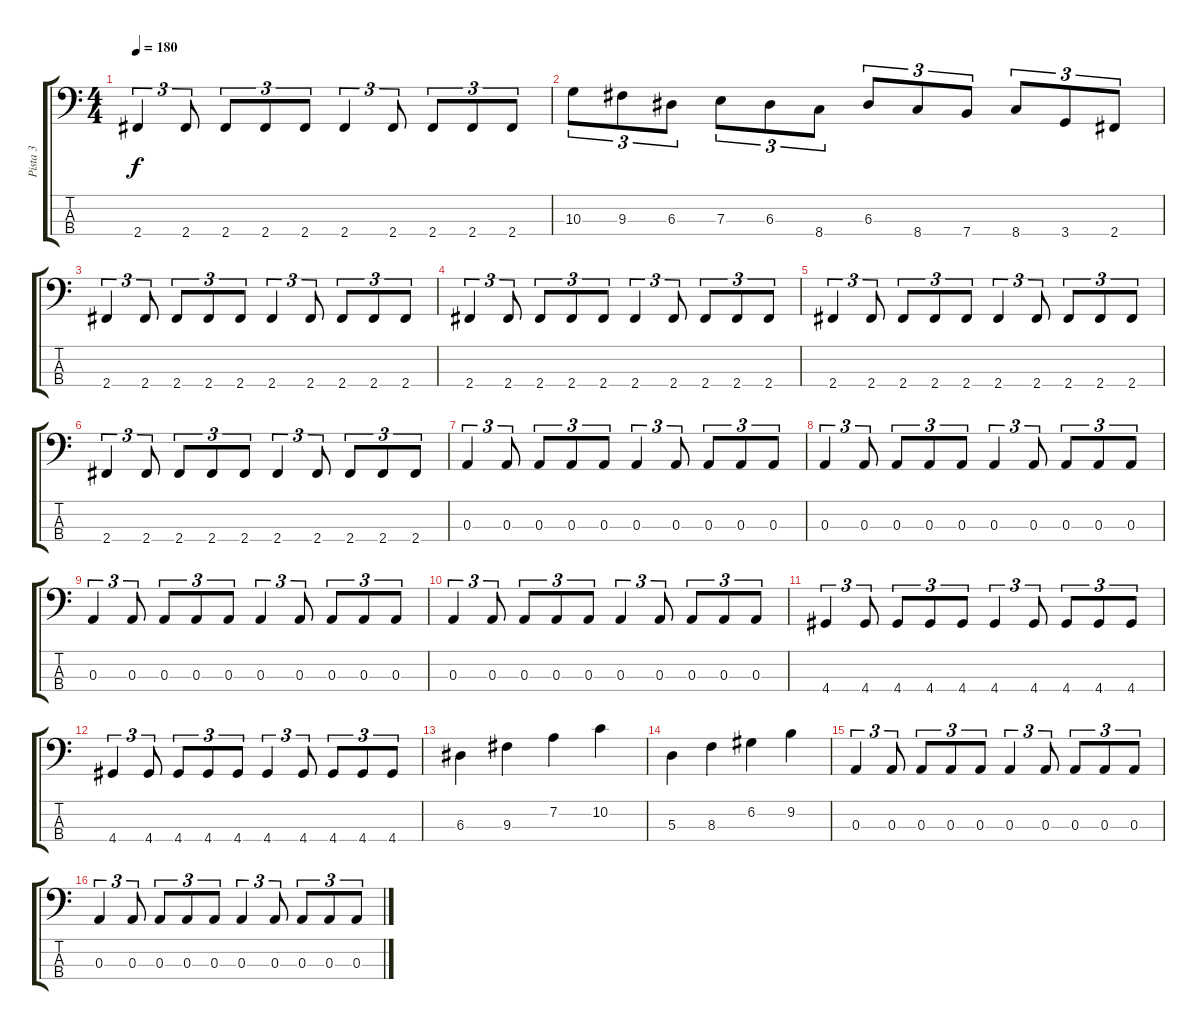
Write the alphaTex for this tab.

\track ("Pista 3" "Pista 3") {instrument electricbassfinger}
\staff {score tabs}
\tuning (G2 D2 A1 E1) {hide}
\ts (4 4)
\tempo 180
\clef f4
\ks c
2.4.4{tu (3 2) dy f} 2.4.8{tu (3 2)} 2.4.8{tu (3 2)} 2.4.8{tu (3 2)} 2.4.8{tu (3 2)} 2.4.4{tu (3 2)} 2.4.8{tu (3 2)} 2.4.8{tu (3 2)} 2.4.8{tu (3 2)} 2.4.8{tu (3 2)} |
10.3.8{tu (3 2)} 9.3.8{tu (3 2)} 6.3.8{tu (3 2)} 7.3.8{tu (3 2)} 6.3.8{tu (3 2)} 8.4.8{tu (3 2)} 6.3.8{tu (3 2)} 8.4.8{tu (3 2)} 7.4.8{tu (3 2)} 8.4.8{tu (3 2)} 3.4.8{tu (3 2)} 2.4.8{tu (3 2)} |
2.4.4{tu (3 2)} 2.4.8{tu (3 2)} 2.4.8{tu (3 2)} 2.4.8{tu (3 2)} 2.4.8{tu (3 2)} 2.4.4{tu (3 2)} 2.4.8{tu (3 2)} 2.4.8{tu (3 2)} 2.4.8{tu (3 2)} 2.4.8{tu (3 2)} |
2.4.4{tu (3 2)} 2.4.8{tu (3 2)} 2.4.8{tu (3 2)} 2.4.8{tu (3 2)} 2.4.8{tu (3 2)} 2.4.4{tu (3 2)} 2.4.8{tu (3 2)} 2.4.8{tu (3 2)} 2.4.8{tu (3 2)} 2.4.8{tu (3 2)} |
2.4.4{tu (3 2)} 2.4.8{tu (3 2)} 2.4.8{tu (3 2)} 2.4.8{tu (3 2)} 2.4.8{tu (3 2)} 2.4.4{tu (3 2)} 2.4.8{tu (3 2)} 2.4.8{tu (3 2)} 2.4.8{tu (3 2)} 2.4.8{tu (3 2)} |
2.4.4{tu (3 2)} 2.4.8{tu (3 2)} 2.4.8{tu (3 2)} 2.4.8{tu (3 2)} 2.4.8{tu (3 2)} 2.4.4{tu (3 2)} 2.4.8{tu (3 2)} 2.4.8{tu (3 2)} 2.4.8{tu (3 2)} 2.4.8{tu (3 2)} |
0.3.4{tu (3 2)} 0.3.8{tu (3 2)} 0.3.8{tu (3 2)} 0.3.8{tu (3 2)} 0.3.8{tu (3 2)} 0.3.4{tu (3 2)} 0.3.8{tu (3 2)} 0.3.8{tu (3 2)} 0.3.8{tu (3 2)} 0.3.8{tu (3 2)} |
0.3.4{tu (3 2)} 0.3.8{tu (3 2)} 0.3.8{tu (3 2)} 0.3.8{tu (3 2)} 0.3.8{tu (3 2)} 0.3.4{tu (3 2)} 0.3.8{tu (3 2)} 0.3.8{tu (3 2)} 0.3.8{tu (3 2)} 0.3.8{tu (3 2)} |
0.3.4{tu (3 2)} 0.3.8{tu (3 2)} 0.3.8{tu (3 2)} 0.3.8{tu (3 2)} 0.3.8{tu (3 2)} 0.3.4{tu (3 2)} 0.3.8{tu (3 2)} 0.3.8{tu (3 2)} 0.3.8{tu (3 2)} 0.3.8{tu (3 2)} |
0.3.4{tu (3 2)} 0.3.8{tu (3 2)} 0.3.8{tu (3 2)} 0.3.8{tu (3 2)} 0.3.8{tu (3 2)} 0.3.4{tu (3 2)} 0.3.8{tu (3 2)} 0.3.8{tu (3 2)} 0.3.8{tu (3 2)} 0.3.8{tu (3 2)} |
4.4.4{tu (3 2)} 4.4.8{tu (3 2)} 4.4.8{tu (3 2)} 4.4.8{tu (3 2)} 4.4.8{tu (3 2)} 4.4.4{tu (3 2)} 4.4.8{tu (3 2)} 4.4.8{tu (3 2)} 4.4.8{tu (3 2)} 4.4.8{tu (3 2)} |
4.4.4{tu (3 2)} 4.4.8{tu (3 2)} 4.4.8{tu (3 2)} 4.4.8{tu (3 2)} 4.4.8{tu (3 2)} 4.4.4{tu (3 2)} 4.4.8{tu (3 2)} 4.4.8{tu (3 2)} 4.4.8{tu (3 2)} 4.4.8{tu (3 2)} |
6.3.4 9.3.4 7.2.4 10.2.4 |
5.3.4 8.3.4 6.2.4 9.2.4 |
0.3.4{tu (3 2)} 0.3.8{tu (3 2)} 0.3.8{tu (3 2)} 0.3.8{tu (3 2)} 0.3.8{tu (3 2)} 0.3.4{tu (3 2)} 0.3.8{tu (3 2)} 0.3.8{tu (3 2)} 0.3.8{tu (3 2)} 0.3.8{tu (3 2)} |
0.3.4{tu (3 2)} 0.3.8{tu (3 2)} 0.3.8{tu (3 2)} 0.3.8{tu (3 2)} 0.3.8{tu (3 2)} 0.3.4{tu (3 2)} 0.3.8{tu (3 2)} 0.3.8{tu (3 2)} 0.3.8{tu (3 2)} 0.3.8{tu (3 2)}
